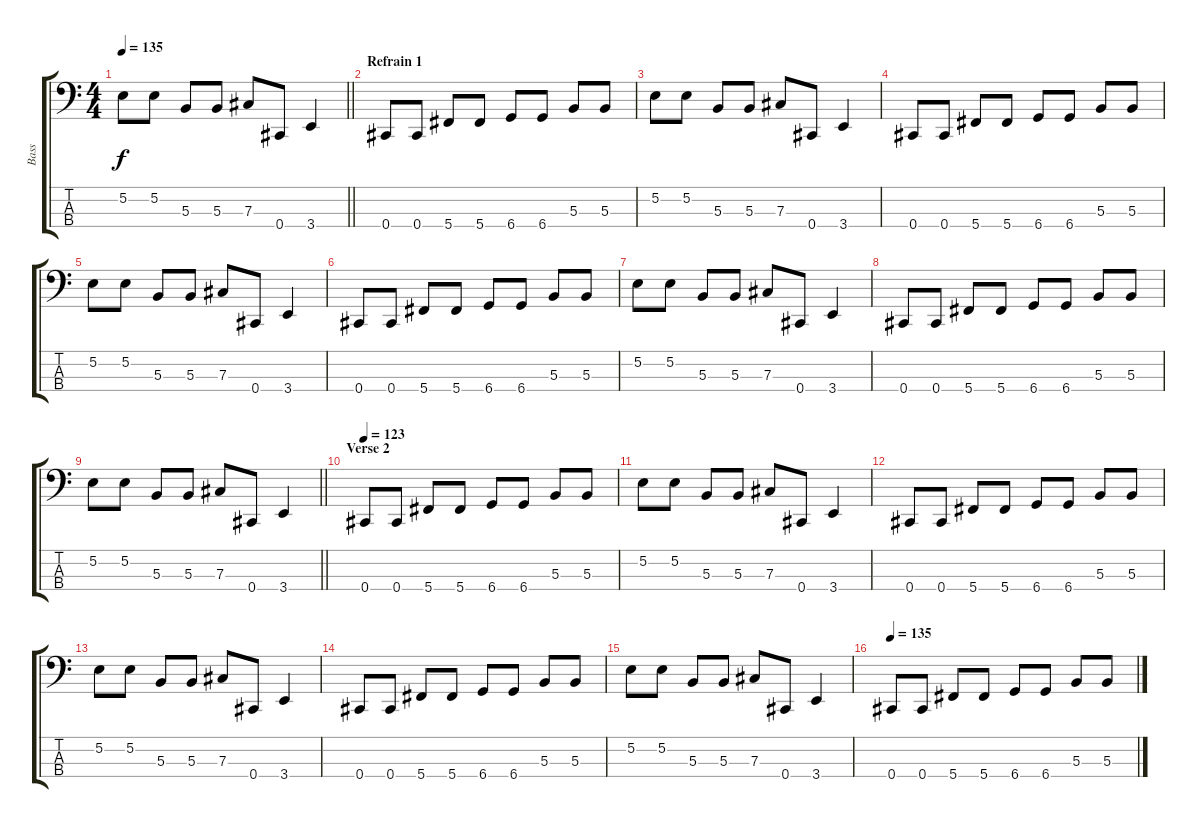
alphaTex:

\track ("Bass" "Bass") {instrument electricbasspick}
\staff {score tabs}
\tuning (E2 B1 Gb1 Db1) {hide}
\ts (4 4)
\tempo 135
\clef f4
\barLineRight lightlight
\ks c
5.2.8{dy f} 5.2.8 5.3.8 5.3.8 7.3.8 0.4.8 3.4.4 |
\section ("" "Refrain 1")
0.4.8 0.4.8 5.4.8 5.4.8 6.4.8 6.4.8 5.3.8 5.3.8 |
5.2.8 5.2.8 5.3.8 5.3.8 7.3.8 0.4.8 3.4.4 |
0.4.8 0.4.8 5.4.8 5.4.8 6.4.8 6.4.8 5.3.8 5.3.8 |
5.2.8 5.2.8 5.3.8 5.3.8 7.3.8 0.4.8 3.4.4 |
0.4.8 0.4.8 5.4.8 5.4.8 6.4.8 6.4.8 5.3.8 5.3.8 |
5.2.8 5.2.8 5.3.8 5.3.8 7.3.8 0.4.8 3.4.4 |
0.4.8 0.4.8 5.4.8 5.4.8 6.4.8 6.4.8 5.3.8 5.3.8 |
\barLineRight lightlight
5.2.8 5.2.8 5.3.8 5.3.8 7.3.8 0.4.8 3.4.4 |
\section ("" "Verse 2")
\tempo 123
0.4.8 0.4.8 5.4.8 5.4.8 6.4.8 6.4.8 5.3.8 5.3.8 |
5.2.8 5.2.8 5.3.8 5.3.8 7.3.8 0.4.8 3.4.4 |
0.4.8 0.4.8 5.4.8 5.4.8 6.4.8 6.4.8 5.3.8 5.3.8 |
5.2.8 5.2.8 5.3.8 5.3.8 7.3.8 0.4.8 3.4.4 |
0.4.8 0.4.8 5.4.8 5.4.8 6.4.8 6.4.8 5.3.8 5.3.8 |
5.2.8 5.2.8 5.3.8 5.3.8 7.3.8 0.4.8 3.4.4 |
\tempo 135
0.4.8 0.4.8 5.4.8 5.4.8 6.4.8 6.4.8 5.3.8 5.3.8
